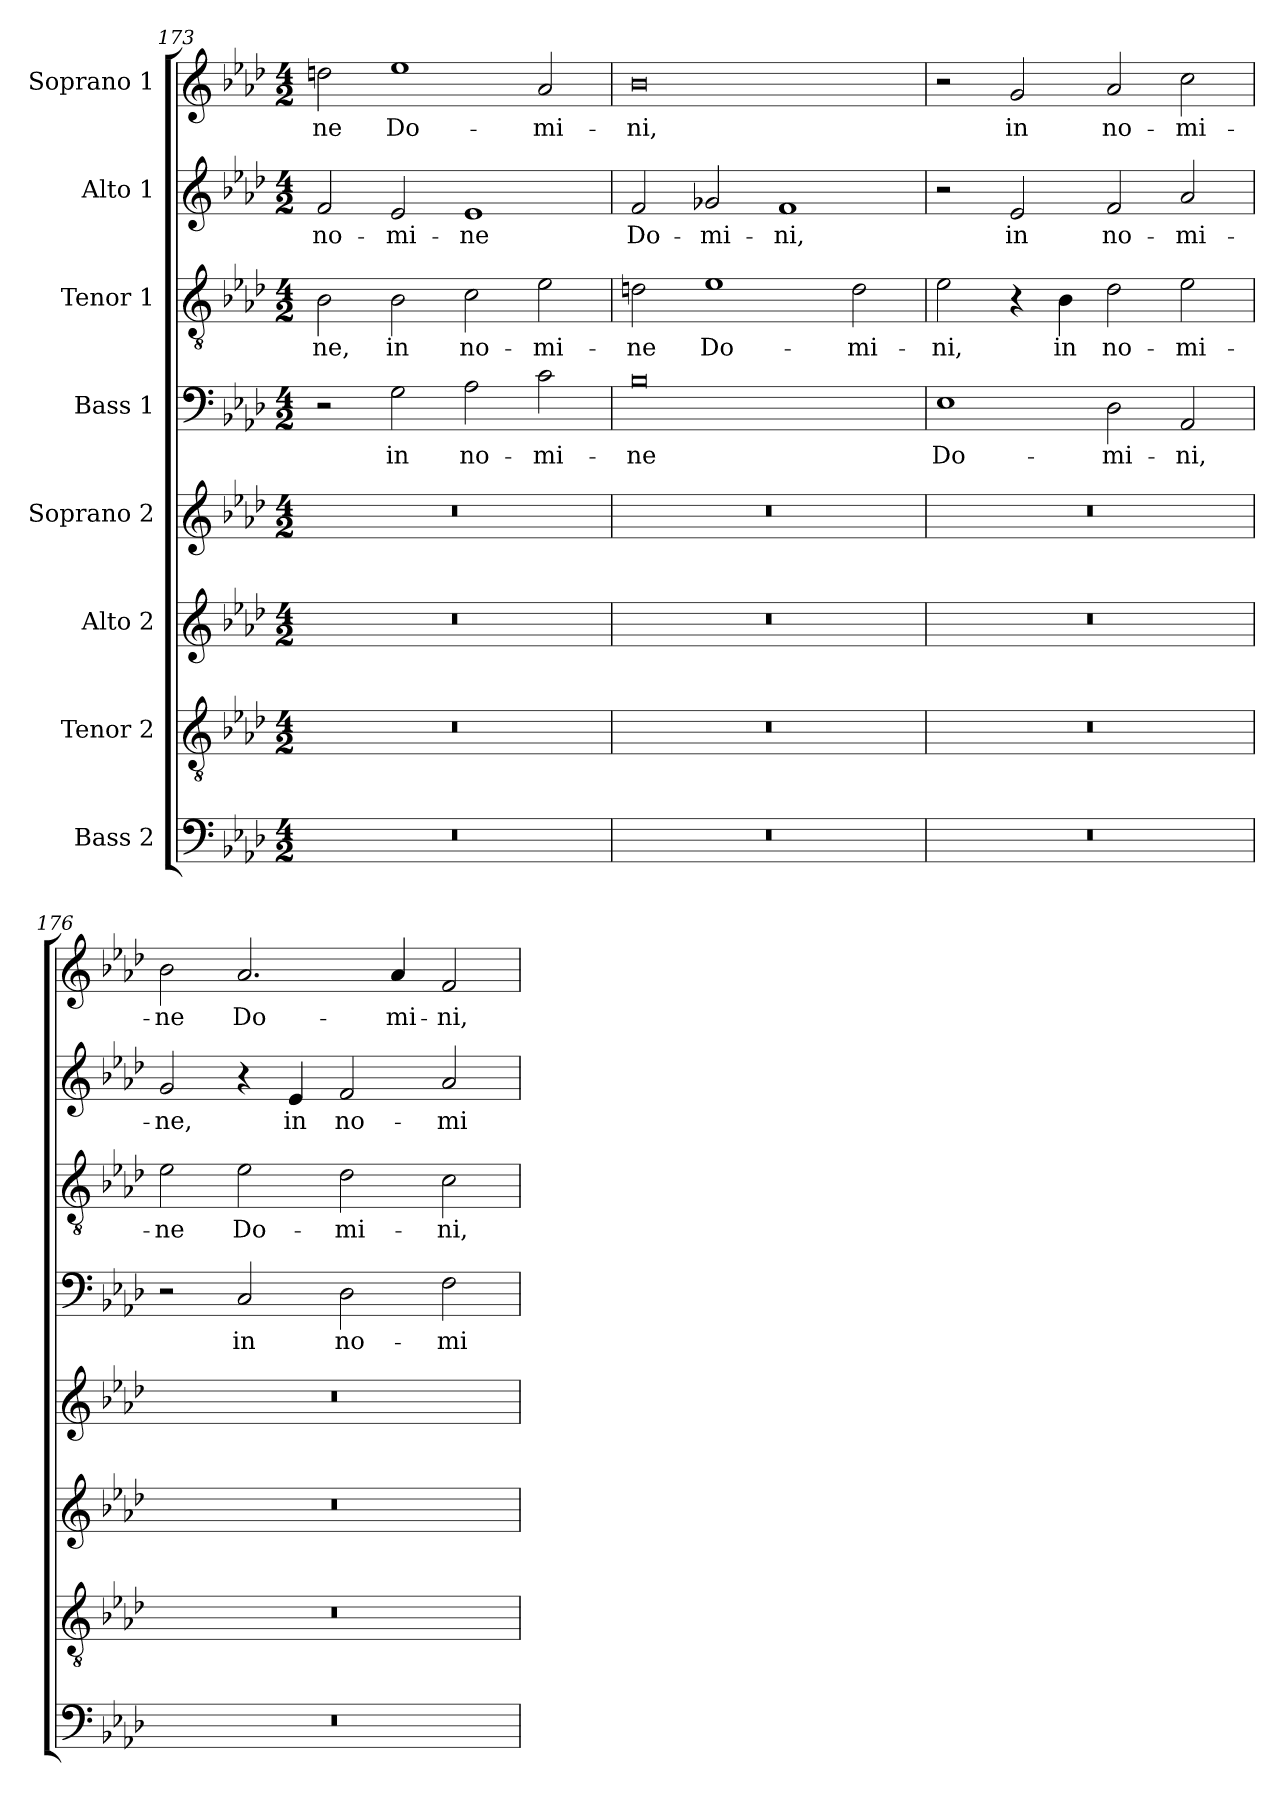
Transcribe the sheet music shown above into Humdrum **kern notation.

**kern	**kern	**kern	**kern	**kern	**text	**kern	**text	**kern	**text	**kern	**text
*part8	*part7	*part6	*part5	*part4	*part4	*part3	*part3	*part2	*part2	*part1	*part1
*staff8	*staff7	*staff6	*staff5	*staff4	*staff4	*staff3	*staff3	*staff2	*staff2	*staff1	*staff1
*I"Bass 2	*I"Tenor 2	*I"Alto 2	*I"Soprano 2	*I"Bass 1	*	*I"Tenor 1	*	*I"Alto 1	*	*I"Soprano 1	*
*clefF4	*clefGv2	*clefG2	*clefG2	*clefF4	*	*clefGv2	*	*clefG2	*	*clefG2	*
*k[b-e-a-d-]	*k[b-e-a-d-]	*k[b-e-a-d-]	*k[b-e-a-d-]	*k[b-e-a-d-]	*	*k[b-e-a-d-]	*	*k[b-e-a-d-]	*	*k[b-e-a-d-]	*
*A-:	*A-:	*A-:	*A-:	*A-:	*	*A-:	*	*A-:	*	*A-:	*
*M4/2	*M4/2	*M4/2	*M4/2	*M4/2	*	*M4/2	*	*M4/2	*	*M4/2	*
=173	=173	=173	=173	=173	=173	=173	=173	=173	=173	=173	=173
0r	0r	0r	0r	2r	.	2B-\	-ne,	2f/	no-	2ddn\	-ne
.	.	.	.	2G\	in	2B-\	in	2e-/	-mi-	1ee-	Do-
.	.	.	.	2A-\	no-	2c\	no-	1e-	-ne	.	.
.	.	.	.	2c\	-mi-	2e-\	-mi-	.	.	2a-/	-mi-
=174	=174	=174	=174	=174	=174	=174	=174	=174	=174	=174	=174
0r	0r	0r	0r	0B-	-ne	2dn\	-ne	2f/	Do-	0b-	-ni,
.	.	.	.	.	.	1e-	Do-	2g-X/	-mi-	.	.
.	.	.	.	.	.	.	.	1f	-ni,	.	.
.	.	.	.	.	.	2d\	-mi-	.	.	.	.
!!LO:LB:g=z
=175	=175	=175	=175	=175	=175	=175	=175	=175	=175	=175	=175
0r	0r	0r	0r	1E-	Do-	2e-\	-ni,	2r	.	2r	.
.	.	.	.	.	.	4r	.	2e-/	in	2g/	in
.	.	.	.	.	.	4B-\	in	.	.	.	.
.	.	.	.	2D-\	-mi-	2d-\	no-	2f/	no-	2a-/	no-
.	.	.	.	2AA-/	-ni,	2e-\	-mi-	2a-/	-mi-	2cc\	-mi-
=176	=176	=176	=176	=176	=176	=176	=176	=176	=176	=176	=176
0r	0r	0r	0r	2r	.	2e-\	-ne	2g/	-ne,	2b-\	-ne
.	.	.	.	2C/	in	2e-\	Do-	4r	.	2.a-/	Do-
.	.	.	.	.	.	.	.	4e-/	in	.	.
.	.	.	.	2D-\	no-	2d-\	-mi-	2f/	no-	.	.
.	.	.	.	.	.	.	.	.	.	4a-/	-mi-
.	.	.	.	2F\	-mi-	2c\	-ni,	2a-/	-mi-	2f/	-ni,
=	=	=	=	=	=	=	=	=	=	=	=
*-	*-	*-	*-	*-	*-	*-	*-	*-	*-	*-	*-
